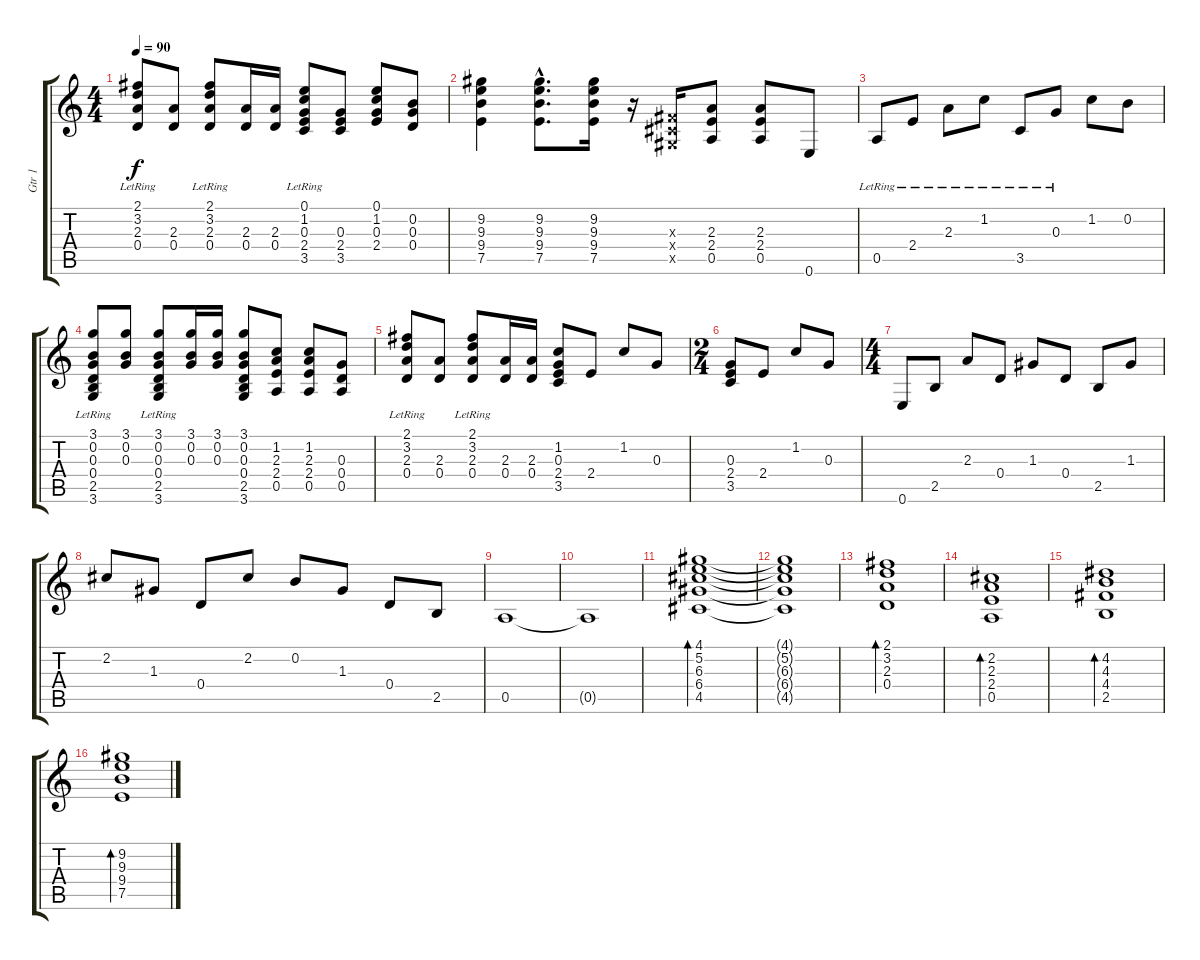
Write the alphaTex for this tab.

\track ("Gtr 1" "Gtr 1") {instrument overdrivenguitar}
\staff {score tabs}
\tuning (E4 B3 G3 D3 A2 E2) {hide}
\ts (4 4)
\tempo 90
\clef g2
\ks c
(2.1{lr} 3.2{lr} 2.3 0.4).8{dy f} (2.3 0.4).8 (2.1{lr} 3.2{lr} 2.3 0.4).8 (2.3 0.4).16 (2.3 0.4).16 (0.1{lr} 1.2{lr} 0.3 2.4 3.5).8 (0.3 2.4 3.5).8 (0.1 1.2 0.3 2.4).8 (0.2 0.3 0.4).8 |
(9.2 9.3 9.4 7.5).4 (9.2{hac} 9.3{hac} 9.4{hac} 7.5{hac}).8{d} (9.2 9.3 9.4 7.5).16 r.16 (-1.3{x} -1.4{x} -1.5{x}).16 (2.3 2.4 0.5).8 (2.3 2.4 0.5).8 0.6.8 |
0.5{lr}.8 2.4{lr}.8 2.3{lr}.8 1.2{lr}.8 3.5{lr}.8 0.3{lr}.8 1.2.8 0.2.8 |
(3.1 0.2 0.3 0.4{lr} 2.5{lr} 3.6{lr}).8 (3.1 0.2 0.3).8 (3.1 0.2 0.3 0.4{lr} 2.5{lr} 3.6{lr}).8 (3.1 0.2 0.3).16 (3.1 0.2 0.3).16 (3.1 0.2 0.3 0.4 2.5 3.6).8 (1.2 2.3 2.4 0.5).8 (1.2 2.3 2.4 0.5).8 (0.3 0.4 0.5).8 |
(2.1{lr} 3.2{lr} 2.3 0.4).8 (2.3 0.4).8 (2.1 3.2{lr} 2.3 0.4).8 (2.3 0.4).16 (2.3 0.4).16 (1.2 0.3 2.4 3.5).8 2.4.8 1.2.8 0.3.8 |
\ts (2 4)
(0.3 2.4 3.5).8 2.4.8 1.2.8 0.3.8 |
\ts (4 4)
0.6.8 2.5.8 2.3.8 0.4.8 1.3.8 0.4.8 2.5.8 1.3.8 |
2.2.8 1.3.8 0.4.8 2.2.8 0.2.8 1.3.8 0.4.8 2.5.8 |
0.5.1 |
0.5{t}.1 |
(4.1 5.2 6.3 6.4 4.5).1{bd 120} |
(4.1{t} 5.2{t} 6.3{t} 6.4{t} 4.5{t}).1 |
(2.1 3.2 2.3 0.4).1{bd 120} |
(2.2 2.3 2.4 0.5).1{bd 120} |
(4.2 4.3 4.4 2.5).1{bd 120} |
(9.2 9.3 9.4 7.5).1{bd 120}
